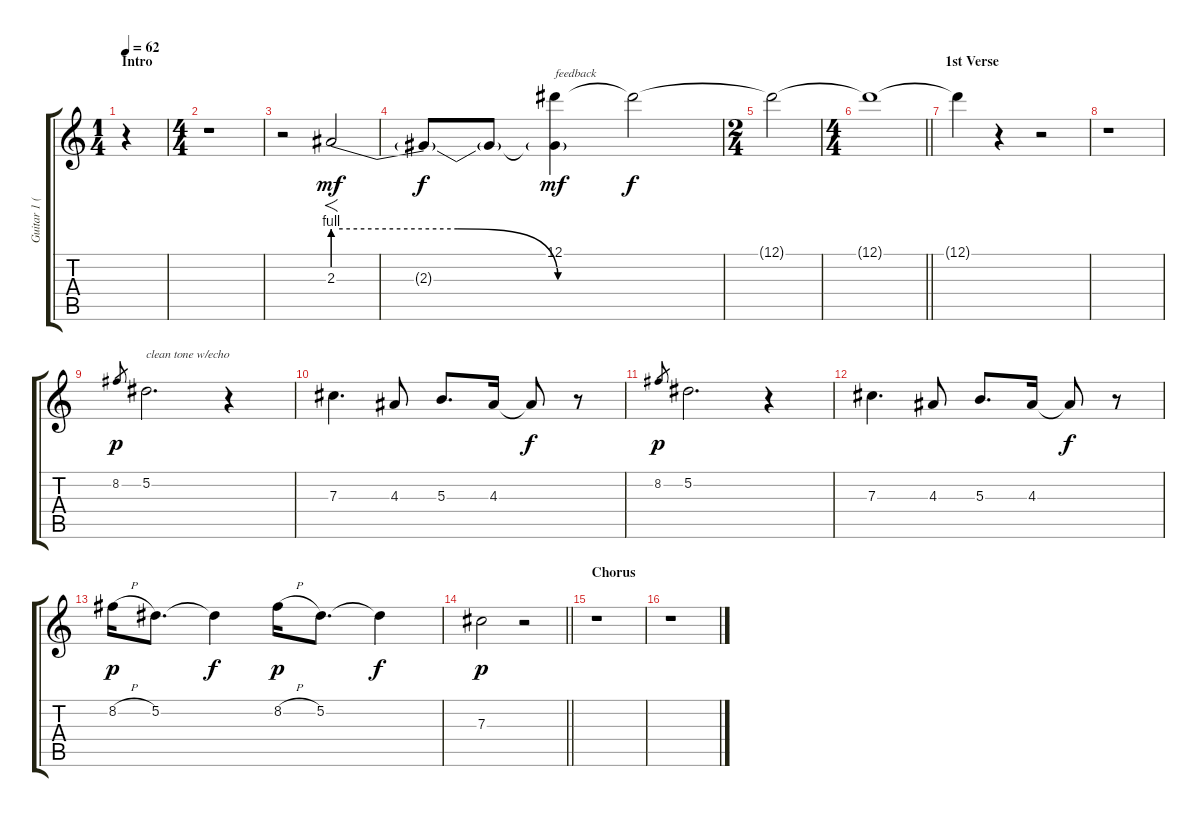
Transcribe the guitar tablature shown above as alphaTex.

\track ("Guitar 1 (Slash)" "Guitar 1 (") {instrument overdrivenguitar}
\staff {score tabs}
\tuning (Eb4 Bb3 Gb3 Db3 Ab2 Eb2) {hide}
\ts (1 4)
\section ("" "Intro")
\tempo 62
\clef g2
\ks c
r.4{dy mf instrument overdrivenguitar} |
\ts (4 4)
r.1 |
r.2 2.3{be (custom 0 4 25 4 45 0 60 0)}.2{f} |
2.3{t}.8{dy f} 2.3{t}.8 (12.1 2.3{t}).4{txt "feedback" dy mf} 12.1{t}.2{dy f} |
\ts (2 4)
12.1{t}.2 |
\ts (4 4)
\barLineRight lightlight
12.1{t}.1 |
\section ("" "1st Verse")
12.1{t}.4 r.4 r.2{instrument electricguitarjazz} |
r.1 |
8.2.8{gr dy p} 5.2.2{d txt "clean tone w/echo" instrument electricguitarjazz} r.4 |
7.3.4{d} 4.3.8 5.3.8{d} 4.3.16 4.3{t}.8{dy f} r.8 |
8.2.8{gr dy p} 5.2.2{d} r.4 |
7.3.4{d} 4.3.8 5.3.8{d} 4.3.16 4.3{t}.8{dy f} r.8 |
8.2{h}.16{dy p} 5.2.8{d} 5.2{t}.4{dy f} 8.2{h}.16{dy p} 5.2.8{d} 5.2{t}.4{dy f} |
\barLineRight lightlight
7.3.2{dy p} r.2 |
\section ("" "Chorus")
r.1 |
r.1
